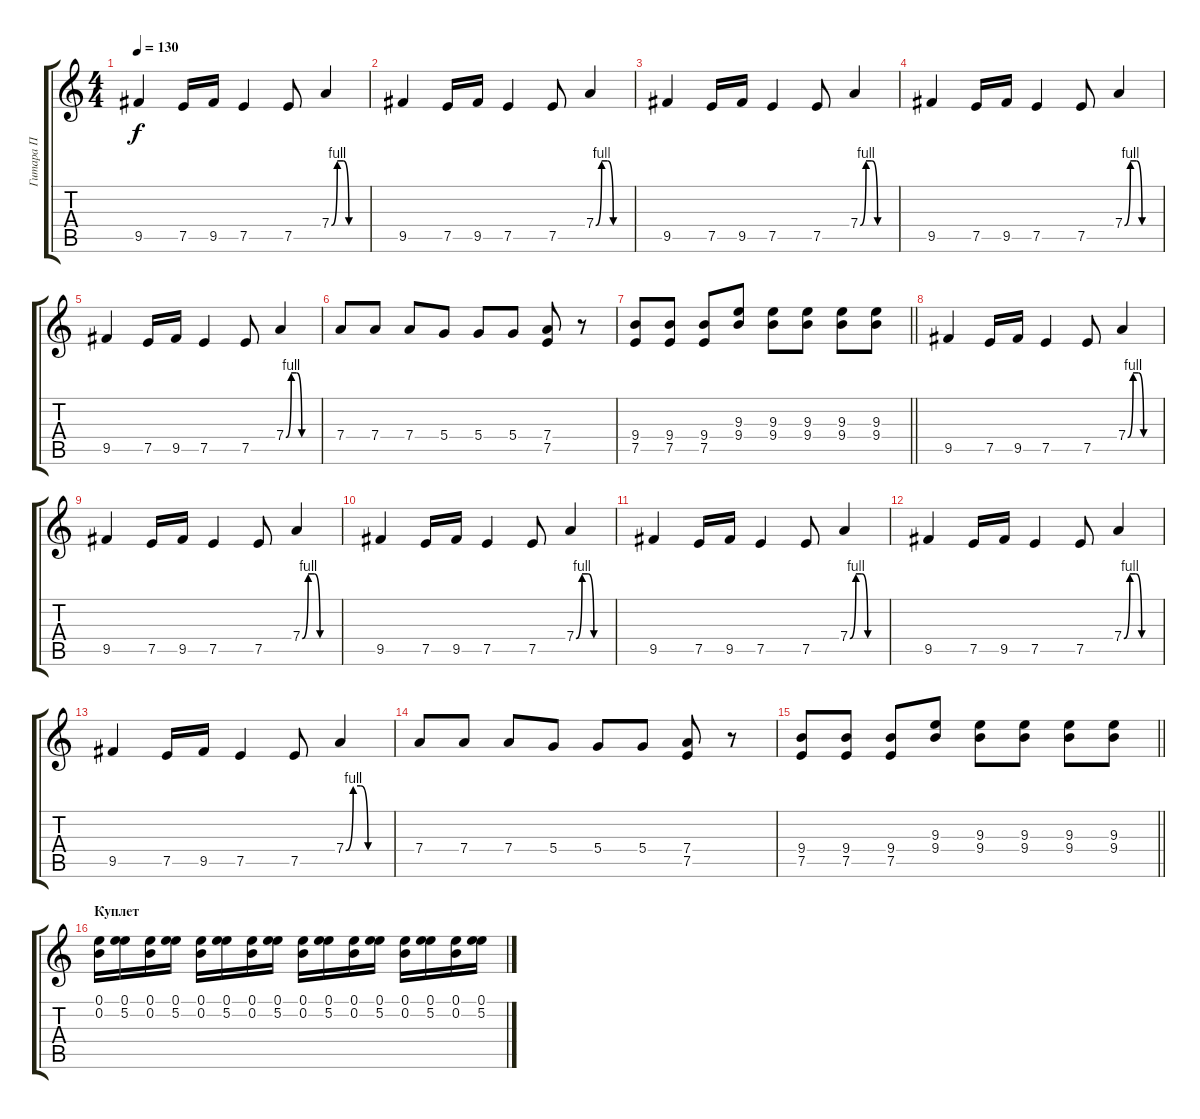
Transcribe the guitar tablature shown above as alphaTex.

\track ("Гитара П" "Гитара П") {instrument overdrivenguitar}
\staff {score tabs}
\tuning (E4 B3 G3 D3 A2 E2) {hide}
\ts (4 4)
\tempo 130
\clef g2
\ks c
9.5.4{dy f} 7.5.16 9.5.16 7.5.4 7.5.8 7.4{be (custom 0 0 10 4 20 4 30 0 60 0)}.4 |
9.5.4 7.5.16 9.5.16 7.5.4 7.5.8 7.4{be (custom 0 0 10 4 20 4 30 0 60 0)}.4 |
9.5.4 7.5.16 9.5.16 7.5.4 7.5.8 7.4{be (custom 0 0 10 4 20 4 30 0 60 0)}.4 |
9.5.4 7.5.16 9.5.16 7.5.4 7.5.8 7.4{be (custom 0 0 10 4 20 4 30 0 60 0)}.4 |
9.5.4 7.5.16 9.5.16 7.5.4 7.5.8 7.4{be (custom 0 0 10 4 20 4 30 0 60 0)}.4 |
7.4.8 7.4.8 7.4.8 5.4.8 5.4.8 5.4.8 (7.4 7.5).8 r.8 |
\barLineRight lightlight
(9.4 7.5).8 (9.4 7.5).8 (9.4 7.5).8 (9.3 9.4).8 (9.3 9.4).8 (9.3 9.4).8 (9.3 9.4).8 (9.3 9.4).8 |
9.5.4 7.5.16 9.5.16 7.5.4 7.5.8 7.4{be (custom 0 0 10 4 20 4 30 0 60 0)}.4 |
9.5.4 7.5.16 9.5.16 7.5.4 7.5.8 7.4{be (custom 0 0 10 4 20 4 30 0 60 0)}.4 |
9.5.4 7.5.16 9.5.16 7.5.4 7.5.8 7.4{be (custom 0 0 10 4 20 4 30 0 60 0)}.4 |
9.5.4 7.5.16 9.5.16 7.5.4 7.5.8 7.4{be (custom 0 0 10 4 20 4 30 0 60 0)}.4 |
9.5.4 7.5.16 9.5.16 7.5.4 7.5.8 7.4{be (custom 0 0 10 4 20 4 30 0 60 0)}.4 |
9.5.4 7.5.16 9.5.16 7.5.4 7.5.8 7.4{be (custom 0 0 10 4 20 4 30 0 60 0)}.4 |
7.4.8 7.4.8 7.4.8 5.4.8 5.4.8 5.4.8 (7.4 7.5).8 r.8 |
\barLineRight lightlight
(9.4 7.5).8 (9.4 7.5).8 (9.4 7.5).8 (9.3 9.4).8 (9.3 9.4).8 (9.3 9.4).8 (9.3 9.4).8 (9.3 9.4).8 |
\section ("" "Куплет")
(0.1 0.2).16{volume 5 balance 14} (0.1 5.2).16 (0.1 0.2).16 (0.1 5.2).16 (0.1 0.2).16 (0.1 5.2).16 (0.1 0.2).16 (0.1 5.2).16 (0.1 0.2).16 (0.1 5.2).16 (0.1 0.2).16 (0.1 5.2).16 (0.1 0.2).16 (0.1 5.2).16 (0.1 0.2).16 (0.1 5.2).16
